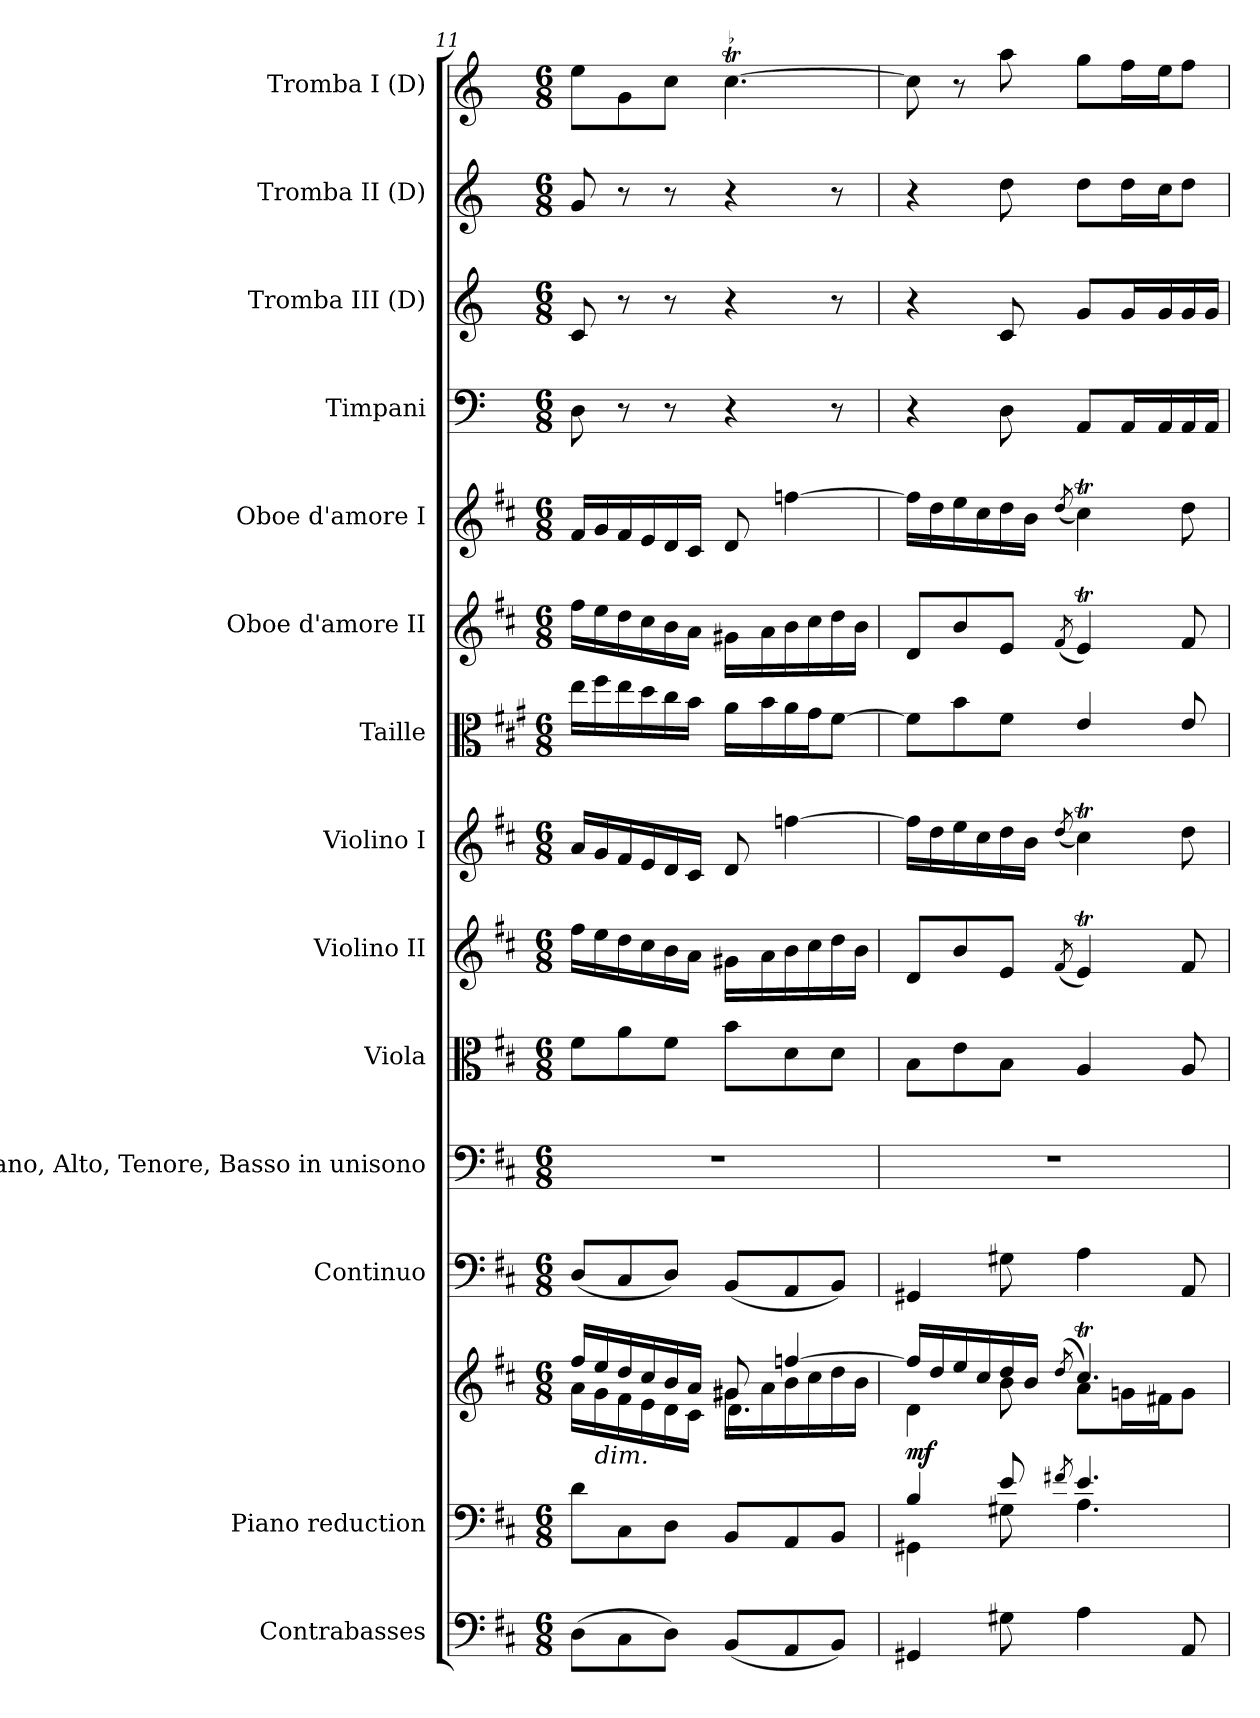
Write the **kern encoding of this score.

**kern	**kern	**kern	**dynam	**kern	**kern	**kern	**kern	**kern	**kern	**kern	**kern	**kern	**kern	**kern	**kern
*part14	*part13	*part13	*part13	*part12	*part11	*part10	*part9	*part8	*part7	*part6	*part5	*part4	*part3	*part2	*part1
*staff15	*staff14	*staff13	*staff13/14	*staff12	*staff11	*staff10	*staff9	*staff8	*staff7	*staff6	*staff5	*staff4	*staff3	*staff2	*staff1
*I"Contrabasses	*I"Piano reduction	*	*	*I"Continuo	*I"Soprano, Alto, Tenore, Basso in unisono	*I"Viola	*I"Violino II	*I"Violino I	*I"Taille	*I"Oboe d'amore II	*I"Oboe d'amore I	*I"Timpani	*I"Tromba III (D)	*I"Tromba II (D)	*I"Tromba I (D)
*I'Cbs.	*I'Pno	*	*	*	*	*	*	*	*	*I'Ob	*I'Ob	*I'Timp	*	*	*
*clefF4	*clefF4	*clefG2	*	*clefF4	*clefF4	*clefC3	*clefG2	*clefG2	*clefC3	*clefG2	*clefG2	*clefF4	*clefG2	*clefG2	*clefG2
*ITrd7c12	*	*	*	*	*	*	*	*	*ITrd4c7	*	*	*	*ITrd-1c-2	*ITrd-1c-2	*ITrd-1c-2
*k[f#c#]	*k[f#c#]	*k[f#c#]	*	*k[f#c#]	*k[f#c#]	*k[f#c#]	*k[f#c#]	*k[f#c#]	*k[f#c#]	*k[f#c#]	*k[f#c#]	*k[]	*k[f#c#]	*k[f#c#]	*k[f#c#]
*M6/8	*M6/8	*M6/8	*	*M6/8	*M6/8	*M6/8	*M6/8	*M6/8	*M6/8	*M6/8	*M6/8	*M6/8	*M6/8	*M6/8	*M6/8
=11	=11	=11	=11	=11	=11	=11	=11	=11	=11	=11	=11	=11	=11	=11	=11
*	*	*^	*	*	*	*	*	*	*	*	*	*	*	*	*
*	*	*	*^	*	*	*	*	*	*	*	*	*	*	*	*	*
(8DD\L	8d\L	16ff#/LL	16a\LL	4.ryy	.	(8D/L	2.r	8f#\L	16ff#\LL	16a/LL	16a\LL	16ff#\LL	16f#/LL	8D\	8d/	8a/	8ff#\L
!	!	!LO:TX:b:i:t=dim.	!	!	!	!	!	!	!	!	!	!	!	!	!	!	!
.	.	16ee/	16g\	.	.	.	.	.	16ee\	16g/	16b\	16ee\	16g/	.	.	.	.
8CC#\	8C#\	16dd/	16f#\	.	.	8C#/	.	8a\	16dd\	16f#/	16a\	16dd\	16f#/	8r	8r	8r	8a\
.	.	16cc#/	16e\	.	.	.	.	.	16cc#\	16e/	16g\	16cc#\	16e/	.	.	.	.
8DD\J)	8D\J	16b/	16d\	.	.	8D/J)	.	8f#\J	16b\	16d/	16f#\	16b\	16d/	8r	8r	8r	8dd\J
.	.	16a/JJ	16c#\JJ	.	.	.	.	.	16a\JJ	16c#/JJ	16e\JJ	16a\JJ	16c#/JJ	.	.	.	.
(8BBB/L	8BB/L	8g#X/	16g#\LL	4.d\	.	(8BB/L	.	8b\L	16g#X\LL	8d/	16d\LL	16g#X\LL	8d/	4r	4r	4r	[4.ddt\
.	.	.	16a\	.	.	.	.	.	16a\	.	16e\	16a\	.	.	.	.	.
8AAA/	8AA/	[4ffn/	16b\	.	.	8AA/	.	8d\	16b\	[4ffn\	16d\	16b\	[4ffn\	.	.	.	.
.	.	.	16cc#\	.	.	.	.	.	16cc#\	.	16c#\J	16cc#\	.	.	.	.	.
8BBB/J)	8BB/J	.	16dd\	.	.	8BB/J)	.	8d\J	16dd\	.	[8B\J	16dd\	.	8r	8r	8r	.
.	.	.	16b\JJ	.	.	.	.	.	16b\JJ	.	.	16b\JJ	.	.	.	.	.
*	*	*	*v	*v	*	*	*	*	*	*	*	*	*	*	*	*	*
=12	=12	=12	=12	=12	=12	=12	=12	=12	=12	=12	=12	=12	=12	=12	=12	=12
*	*^	*	*	*	*	*	*	*	*	*	*	*	*	*	*	*
!	!	!	!	!	!LO:DY:b	!	!	!	!	!	!	!	!	!	!	!	!
4GGG#X	4B/	4GG#X\	16ff/LL]	4d\	mf	4GG#X/	2.r	8B\L	8d/L	16ff\LL]	8B\L]	8d/L	16ff\LL]	4r	4r	4r	8dd\]
.	.	.	16dd/	.	.	.	.	.	.	16dd\	.	.	16dd\	.	.	.	.
.	.	.	16ee/	.	.	.	.	8e\	8b/	16ee\	8e\	8b/	16ee\	.	.	.	8r
.	.	.	16cc#/	.	.	.	.	.	.	16cc#\	.	.	16cc#\	.	.	.	.
8GG#X	8e/	8G#X\	16dd/	8b\	.	8G#X\	.	8B\J	8e/J	16dd\	8B\J	8e/J	16dd\	8D\	8d/	8ee\	8bb\
.	.	.	16b/JJ	.	.	.	.	.	.	16b\JJ	.	.	16b\JJ	.	.	.	.
.	8qf#X/	.	(8qdd/	.	.	.	.	.	(8qf#/	(8qdd/	.	(8qf#/	(8qdd/	.	.	.	.
4AA	4.e/	4.A\	4.cc#t/)	8a\L	.	4A\	.	4A/	4eT/)	4cc#t\)	4A/	4eT/)	4cc#t\)	8AA/L	8a/L	8ee\L	8aa\L
.	.	.	.	16gn\L	.	.	.	.	.	.	.	.	.	16AA/L	16a/L	16ee\L	16gg\L
.	.	.	.	16f#X\J	.	.	.	.	.	.	.	.	.	16AA/	16a/	16dd\J	16ff#\J
8AAA	.	.	.	8g\J	.	8AA/	.	8A/	8f#/	8dd\	8A/	8f#/	8dd\	16AA/	16a/	8ee\J	8gg\J
.	.	.	.	.	.	.	.	.	.	.	.	.	.	16AA/JJ	16a/JJ	.	.
*	*v	*v	*	*	*	*	*	*	*	*	*	*	*	*	*	*	*
*	*	*v	*v	*	*	*	*	*	*	*	*	*	*	*	*	*
=	=	=	=	=	=	=	=	=	=	=	=	=	=	=	=
*-	*-	*-	*-	*-	*-	*-	*-	*-	*-	*-	*-	*-	*-	*-	*-
